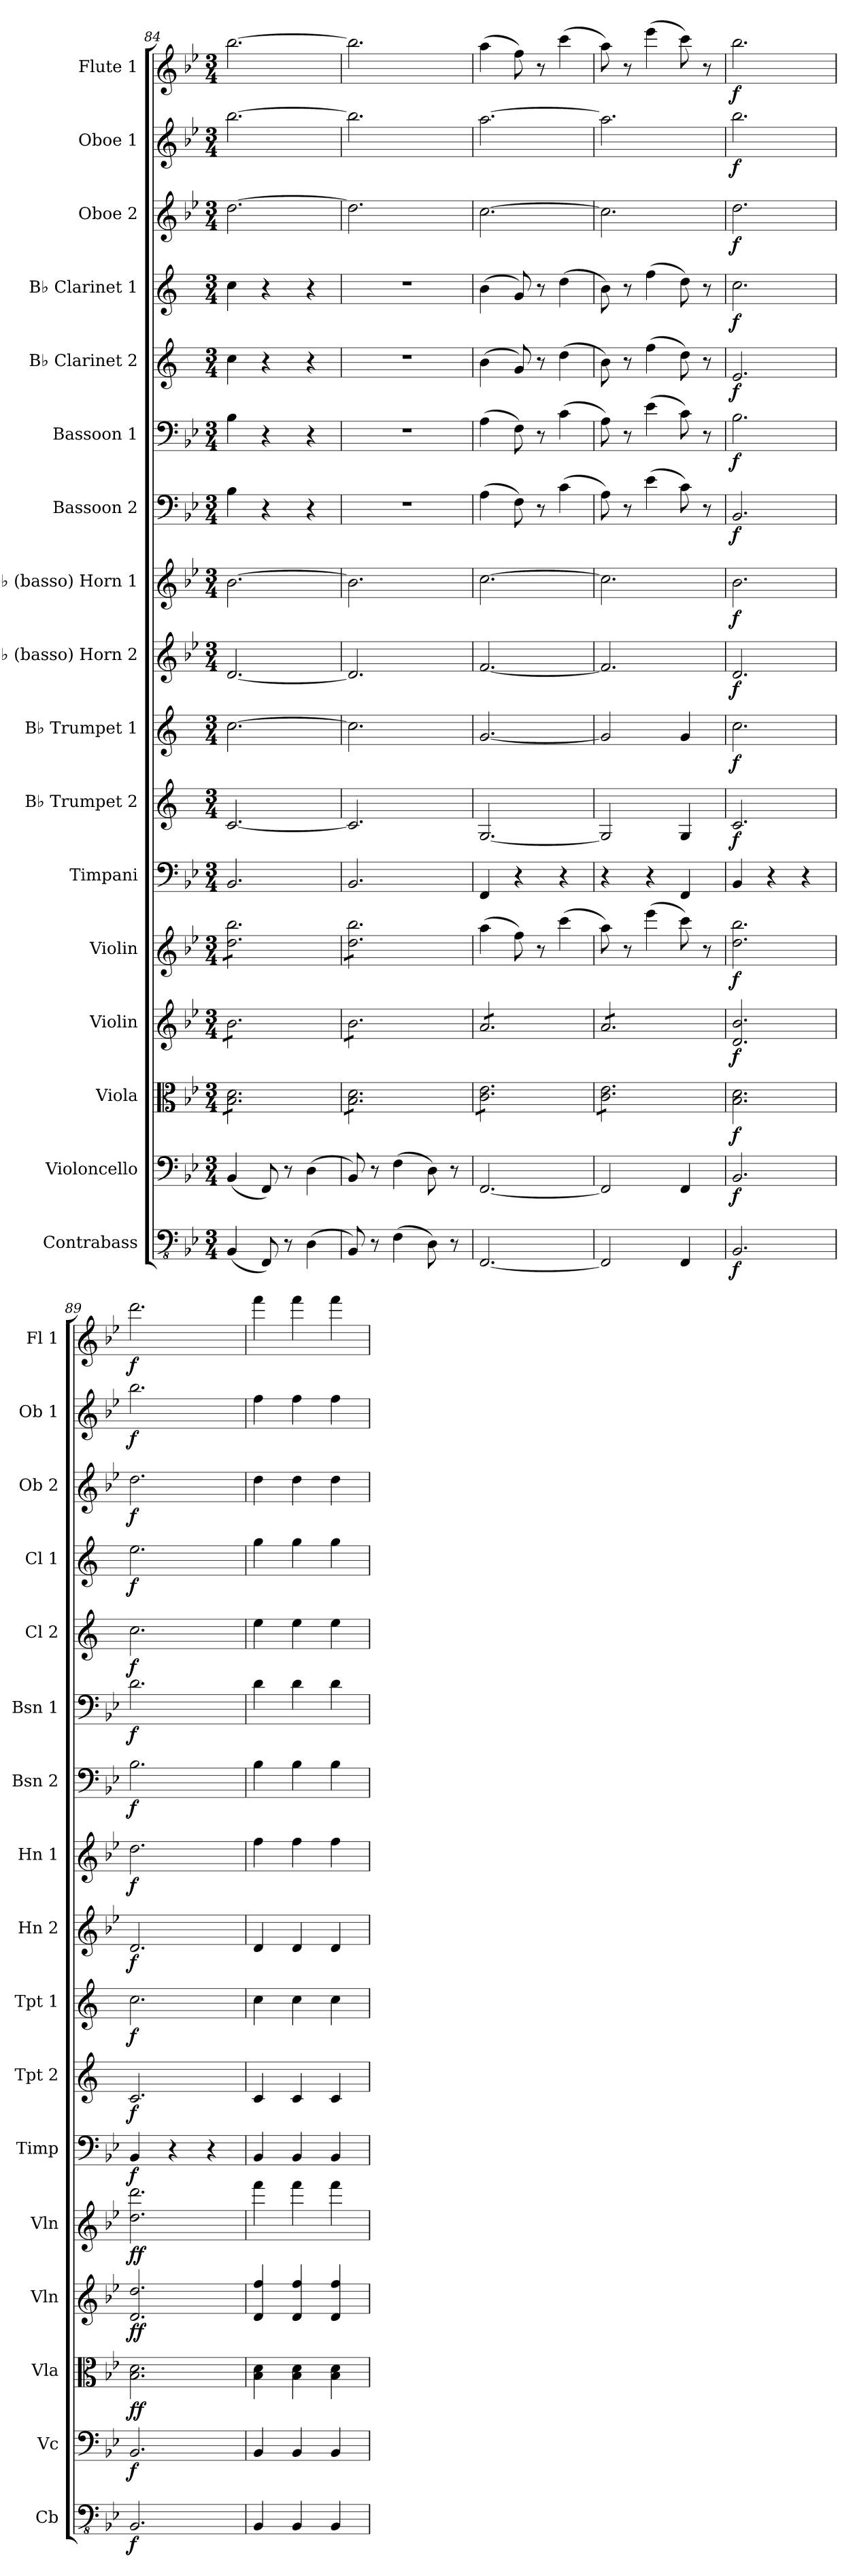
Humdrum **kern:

**kern	**dynam	**kern	**dynam	**kern	**dynam	**kern	**dynam	**kern	**dynam	**kern	**dynam	**kern	**dynam	**kern	**dynam	**kern	**dynam	**kern	**dynam	**kern	**dynam	**kern	**dynam	**kern	**dynam	**kern	**dynam	**kern	**dynam	**kern	**dynam	**kern	**dynam
*part17	*part17	*part16	*part16	*part15	*part15	*part14	*part14	*part13	*part13	*part12	*part12	*part11	*part11	*part10	*part10	*part9	*part9	*part8	*part8	*part7	*part7	*part6	*part6	*part5	*part5	*part4	*part4	*part3	*part3	*part2	*part2	*part1	*part1
*staff17	*staff17	*staff16	*staff16	*staff15	*staff15	*staff14	*staff14	*staff13	*staff13	*staff12	*staff12	*staff11	*staff11	*staff10	*staff10	*staff9	*staff9	*staff8	*staff8	*staff7	*staff7	*staff6	*staff6	*staff5	*staff5	*staff4	*staff4	*staff3	*staff3	*staff2	*staff2	*staff1	*staff1
*I"Contrabass	*	*I"Violoncello	*	*I"Viola	*	*I"Violin	*	*I"Violin	*	*I"Timpani	*	*I"B♭ Trumpet 2	*	*I"B♭ Trumpet 1	*	*I"B♭ (basso) Horn 2	*	*I"B♭ (basso) Horn 1	*	*I"Bassoon 2	*	*I"Bassoon 1	*	*I"B♭ Clarinet 2	*	*I"B♭ Clarinet 1	*	*I"Oboe 2	*	*I"Oboe 1	*	*I"Flute 1	*
*I'Cb	*	*I'Vc	*	*I'Vla	*	*I'Vln	*	*I'Vln	*	*I'Timp	*	*I'Tpt 2	*	*I'Tpt 1	*	*I'Hn 2	*	*I'Hn 1	*	*I'Bsn 2	*	*I'Bsn 1	*	*I'Cl 2	*	*I'Cl 1	*	*I'Ob 2	*	*I'Ob 1	*	*I'Fl 1	*
*clefFv4	*	*clefF4	*	*clefC3	*	*clefG2	*	*clefG2	*	*clefF4	*	*clefG2	*	*clefG2	*	*clefG2	*	*clefG2	*	*clefF4	*	*clefF4	*	*clefG2	*	*clefG2	*	*clefG2	*	*clefG2	*	*clefG2	*
*	*	*	*	*	*	*	*	*	*	*	*	*ITrd1c2	*	*ITrd1c2	*	*ITrd8c14	*	*ITrd8c14	*	*	*	*	*	*ITrd1c2	*	*ITrd1c2	*	*	*	*	*	*	*
*k[b-e-]	*	*k[b-e-]	*	*k[b-e-]	*	*k[b-e-]	*	*k[b-e-]	*	*k[b-e-]	*	*k[b-e-]	*	*k[b-e-]	*	*k[b-e-]	*	*k[b-e-]	*	*k[b-e-]	*	*k[b-e-]	*	*k[b-e-]	*	*k[b-e-]	*	*k[b-e-]	*	*k[b-e-]	*	*k[b-e-]	*
*M3/4	*	*M3/4	*	*M3/4	*	*M3/4	*	*M3/4	*	*M3/4	*	*M3/4	*	*M3/4	*	*M3/4	*	*M3/4	*	*M3/4	*	*M3/4	*	*M3/4	*	*M3/4	*	*M3/4	*	*M3/4	*	*M3/4	*
=84	=84	=84	=84	=84	=84	=84	=84	=84	=84	=84	=84	=84	=84	=84	=84	=84	=84	=84	=84	=84	=84	=84	=84	=84	=84	=84	=84	=84	=84	=84	=84	=84	=84
*	*	*	*	*tremolo	*	*	*	*	*	*	*	*	*	*	*	*	*	*	*	*	*	*	*	*	*	*	*	*	*	*	*	*	*
*	*	*	*	*	*	*tremolo	*	*	*	*	*	*	*	*	*	*	*	*	*	*	*	*	*	*	*	*	*	*	*	*	*	*	*
*	*	*	*	*	*	*	*	*tremolo	*	*	*	*	*	*	*	*	*	*	*	*	*	*	*	*	*	*	*	*	*	*	*	*	*
(<4BBB-/	.	(<4BB-/	.	8B-\ 8d\L	.	8b-\L	.	8dd\ 8bb-\L	.	2.BB-/	.	[2.B-/	.	[2.b-\	.	[2.D/	.	[2.B-\	.	4B-\	.	4B-\	.	4b-\	.	4b-\	.	[2.dd\	.	[2.bb-\	.	[2.bb-\	.
.	.	.	.	8B-\ 8d\	.	8b-\	.	8dd\ 8bb-\	.	.	.	.	.	.	.	.	.	.	.	.	.	.	.	.	.	.	.	.	.	.	.	.	.
8FFF/)	.	8FF/)	.	8B-\ 8d\	.	8b-\	.	8dd\ 8bb-\	.	.	.	.	.	.	.	.	.	.	.	4r	.	4r	.	4r	.	4r	.	.	.	.	.	.	.
8r	.	8r	.	8B-\ 8d\	.	8b-\	.	8dd\ 8bb-\	.	.	.	.	.	.	.	.	.	.	.	.	.	.	.	.	.	.	.	.	.	.	.	.	.
(>4DD\	.	(>4D\	.	8B-\ 8d\	.	8b-\	.	8dd\ 8bb-\	.	.	.	.	.	.	.	.	.	.	.	4r	.	4r	.	4r	.	4r	.	.	.	.	.	.	.
.	.	.	.	8B-\ 8d\J	.	8b-\J	.	8dd\ 8bb-\J	.	.	.	.	.	.	.	.	.	.	.	.	.	.	.	.	.	.	.	.	.	.	.	.	.
!!LO:PB:g=z
=85	=85	=85	=85	=85	=85	=85	=85	=85	=85	=85	=85	=85	=85	=85	=85	=85	=85	=85	=85	=85	=85	=85	=85	=85	=85	=85	=85	=85	=85	=85	=85	=85	=85
8BBB-/)	.	8BB-/)	.	8B-\ 8d\L	.	8b-\L	.	8dd\ 8bb-\L	.	2.BB-/	.	2.B-/]	.	2.b-\]	.	2.D/]	.	2.B-\]	.	2.r	.	2.r	.	2.r	.	2.r	.	2.dd\]	.	2.bb-\]	.	2.bb-\]	.
8r	.	8r	.	8B-\ 8d\	.	8b-\	.	8dd\ 8bb-\	.	.	.	.	.	.	.	.	.	.	.	.	.	.	.	.	.	.	.	.	.	.	.	.	.
(>4FF\	.	(>4F\	.	8B-\ 8d\	.	8b-\	.	8dd\ 8bb-\	.	.	.	.	.	.	.	.	.	.	.	.	.	.	.	.	.	.	.	.	.	.	.	.	.
.	.	.	.	8B-\ 8d\	.	8b-\	.	8dd\ 8bb-\	.	.	.	.	.	.	.	.	.	.	.	.	.	.	.	.	.	.	.	.	.	.	.	.	.
8DD\)	.	8D\)	.	8B-\ 8d\	.	8b-\	.	8dd\ 8bb-\	.	.	.	.	.	.	.	.	.	.	.	.	.	.	.	.	.	.	.	.	.	.	.	.	.
8r	.	8r	.	8B-\ 8d\J	.	8b-\J	.	8dd\ 8bb-\J	.	.	.	.	.	.	.	.	.	.	.	.	.	.	.	.	.	.	.	.	.	.	.	.	.
*	*	*	*	*	*	*	*	*Xtremolo	*	*	*	*	*	*	*	*	*	*	*	*	*	*	*	*	*	*	*	*	*	*	*	*	*
=86	=86	=86	=86	=86	=86	=86	=86	=86	=86	=86	=86	=86	=86	=86	=86	=86	=86	=86	=86	=86	=86	=86	=86	=86	=86	=86	=86	=86	=86	=86	=86	=86	=86
[2.FFF/	.	[2.FF/	.	8c\ 8e-\L	.	8a/L	.	(>4aa\	.	4FF/	.	[2.F/	.	[2.f/	.	[2.F/	.	[2.c\	.	(>4A\	.	(>4A\	.	(>4a\	.	(>4a\	.	[2.cc\	.	[2.aa\	.	(>4aa\	.
.	.	.	.	8c\ 8e-\	.	8a/	.	.	.	.	.	.	.	.	.	.	.	.	.	.	.	.	.	.	.	.	.	.	.	.	.	.	.
.	.	.	.	8c\ 8e-\	.	8a/	.	8ff\)	.	4r	.	.	.	.	.	.	.	.	.	8F\)	.	8F\)	.	8f/)	.	8f/)	.	.	.	.	.	8ff\)	.
.	.	.	.	8c\ 8e-\	.	8a/	.	8r	.	.	.	.	.	.	.	.	.	.	.	8r	.	8r	.	8r	.	8r	.	.	.	.	.	8r	.
.	.	.	.	8c\ 8e-\	.	8a/	.	(>4ccc\	.	4r	.	.	.	.	.	.	.	.	.	(>4c\	.	(>4c\	.	(>4cc\	.	(>4cc\	.	.	.	.	.	(>4ccc\	.
.	.	.	.	8c\ 8e-\J	.	8a/J	.	.	.	.	.	.	.	.	.	.	.	.	.	.	.	.	.	.	.	.	.	.	.	.	.	.	.
=87	=87	=87	=87	=87	=87	=87	=87	=87	=87	=87	=87	=87	=87	=87	=87	=87	=87	=87	=87	=87	=87	=87	=87	=87	=87	=87	=87	=87	=87	=87	=87	=87	=87
2FFF/]	.	2FF/]	.	8c\ 8e-\L	.	8a/L	.	8aa\)	.	4r	.	2F/]	.	2f/]	.	2.F/]	.	2.c\]	.	8A\)	.	8A\)	.	8a\)	.	8a\)	.	2.cc\]	.	2.aa\]	.	8aa\)	.
.	.	.	.	8c\ 8e-\	.	8a/	.	8r	.	.	.	.	.	.	.	.	.	.	.	8r	.	8r	.	8r	.	8r	.	.	.	.	.	8r	.
.	.	.	.	8c\ 8e-\	.	8a/	.	(>4eee-\	.	4r	.	.	.	.	.	.	.	.	.	(>4e-\	.	(>4e-\	.	(>4ee-\	.	(>4ee-\	.	.	.	.	.	(>4eee-\	.
.	.	.	.	8c\ 8e-\	.	8a/	.	.	.	.	.	.	.	.	.	.	.	.	.	.	.	.	.	.	.	.	.	.	.	.	.	.	.
4FFF/	.	4FF/	.	8c\ 8e-\	.	8a/	.	8ccc\)	.	4FF/	.	4F/	.	4f/	.	.	.	.	.	8c\)	.	8c\)	.	8cc\)	.	8cc\)	.	.	.	.	.	8ccc\)	.
.	.	.	.	8c\ 8e-\J	.	8a/J	.	8r	.	.	.	.	.	.	.	.	.	.	.	8r	.	8r	.	8r	.	8r	.	.	.	.	.	8r	.
*	*	*	*	*	*	*Xtremolo	*	*	*	*	*	*	*	*	*	*	*	*	*	*	*	*	*	*	*	*	*	*	*	*	*	*	*
*	*	*	*	*Xtremolo	*	*	*	*	*	*	*	*	*	*	*	*	*	*	*	*	*	*	*	*	*	*	*	*	*	*	*	*	*
=88	=88	=88	=88	=88	=88	=88	=88	=88	=88	=88	=88	=88	=88	=88	=88	=88	=88	=88	=88	=88	=88	=88	=88	=88	=88	=88	=88	=88	=88	=88	=88	=88	=88
!	!LO:DY:b	!	!LO:DY:b	!	!LO:DY:b	!	!LO:DY:b	!	!LO:DY:b	!	!	!	!LO:DY:b	!	!LO:DY:b	!	!LO:DY:b	!	!LO:DY:b	!	!LO:DY:b	!	!LO:DY:b	!	!LO:DY:b	!	!LO:DY:b	!	!LO:DY:b	!	!LO:DY:b	!	!LO:DY:b
2.BBB-/	f	2.BB-/	f	2.B-\ 2.d\	f	2.d/ 2.b-/	f	2.dd\ 2.bb-\	f	4BB-/	.	2.B-/	f	2.b-\	f	2.D/	f	2.B-\	f	2.BB-/	f	2.B-\	f	2.d/	f	2.b-\	f	2.dd\	f	2.bb-\	f	2.bb-\	f
.	.	.	.	.	.	.	.	.	.	4r	.	.	.	.	.	.	.	.	.	.	.	.	.	.	.	.	.	.	.	.	.	.	.
.	.	.	.	.	.	.	.	.	.	4r	.	.	.	.	.	.	.	.	.	.	.	.	.	.	.	.	.	.	.	.	.	.	.
=89	=89	=89	=89	=89	=89	=89	=89	=89	=89	=89	=89	=89	=89	=89	=89	=89	=89	=89	=89	=89	=89	=89	=89	=89	=89	=89	=89	=89	=89	=89	=89	=89	=89
!	!LO:DY:b	!	!LO:DY:b	!	!LO:DY:b	!	!	!	!	!	!	!	!	!	!	!	!	!	!	!	!	!	!	!	!	!	!	!	!	!	!	!	!
!	!	!	!	!	!LO:DY:n=1:b	!	!LO:DY:b	!	!	!	!	!	!	!	!	!	!	!	!	!	!	!	!	!	!	!	!	!	!	!	!	!	!
!	!	!	!	!	!	!	!LO:DY:n=1:b	!	!LO:DY:b	!	!	!	!	!	!	!	!	!	!	!	!	!	!	!	!	!	!	!	!	!	!	!	!
!	!	!	!	!	!	!	!	!	!LO:DY:n=1:b	!	!LO:DY:b	!	!LO:DY:b	!	!LO:DY:b	!	!LO:DY:b	!	!LO:DY:b	!	!LO:DY:b	!	!LO:DY:b	!	!LO:DY:b	!	!LO:DY:b	!	!LO:DY:b	!	!LO:DY:b	!	!LO:DY:b
2.BBB-/	f	2.BB-/	f	2.B-\ 2.d\	f f	2.d/ 2.dd/	f f	2.dd\ 2.ddd\	f f	4BB-/	f	2.B-/	f	2.b-\	f	2.D/	f	2.d\	f	2.B-\	f	2.d\	f	2.b-\	f	2.dd\	f	2.dd\	f	2.bb-\	f	2.ddd\	f
.	.	.	.	.	.	.	.	.	.	4r	.	.	.	.	.	.	.	.	.	.	.	.	.	.	.	.	.	.	.	.	.	.	.
.	.	.	.	.	.	.	.	.	.	4r	.	.	.	.	.	.	.	.	.	.	.	.	.	.	.	.	.	.	.	.	.	.	.
=90	=90	=90	=90	=90	=90	=90	=90	=90	=90	=90	=90	=90	=90	=90	=90	=90	=90	=90	=90	=90	=90	=90	=90	=90	=90	=90	=90	=90	=90	=90	=90	=90	=90
4BBB-/	.	4BB-/	.	4B-\ 4d\	.	4d/ 4ff/	.	4fff\	.	4BB-/	.	4B-/	.	4b-\	.	4D/	.	4f\	.	4B-\	.	4d\	.	4dd\	.	4ff\	.	4dd\	.	4ff\	.	4fff\	.
4BBB-/	.	4BB-/	.	4B-\ 4d\	.	4d/ 4ff/	.	4fff\	.	4BB-/	.	4B-/	.	4b-\	.	4D/	.	4f\	.	4B-\	.	4d\	.	4dd\	.	4ff\	.	4dd\	.	4ff\	.	4fff\	.
4BBB-/	.	4BB-/	.	4B-\ 4d\	.	4d/ 4ff/	.	4fff\	.	4BB-/	.	4B-/	.	4b-\	.	4D/	.	4f\	.	4B-\	.	4d\	.	4dd\	.	4ff\	.	4dd\	.	4ff\	.	4fff\	.
=	=	=	=	=	=	=	=	=	=	=	=	=	=	=	=	=	=	=	=	=	=	=	=	=	=	=	=	=	=	=	=	=	=
*-	*-	*-	*-	*-	*-	*-	*-	*-	*-	*-	*-	*-	*-	*-	*-	*-	*-	*-	*-	*-	*-	*-	*-	*-	*-	*-	*-	*-	*-	*-	*-	*-	*-
